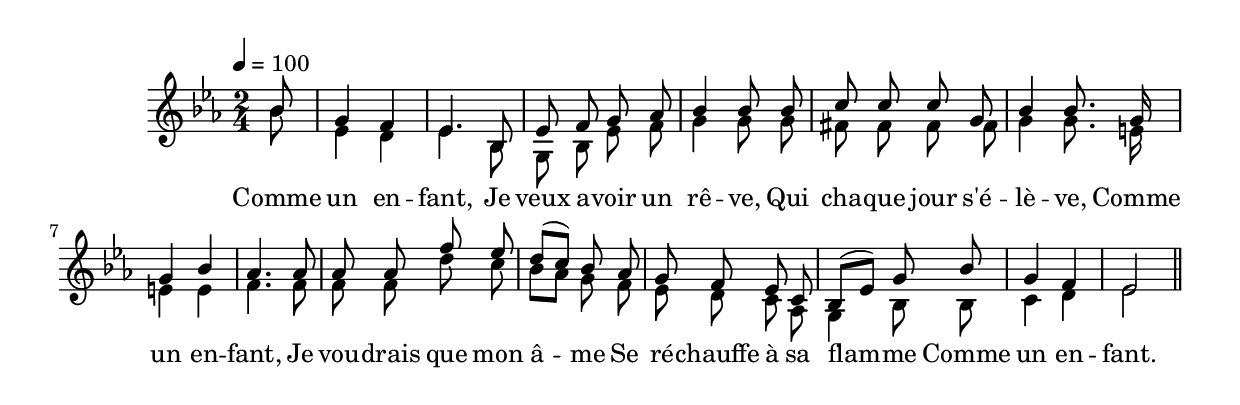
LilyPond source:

\version "2.16"
\include "italiano.ly"

\header {
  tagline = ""
  composer = ""
}                                        

MetriqueArmure = {
  \tempo 4=100
  \time 2/4
  \key mib \major
}

italique = { \override Score . LyricText #'font-shape = #'italic }

roman = { \override Score . LyricText #'font-shape = #'roman }

MusiqueI = \relative do'' {
  \partial 8 sib8
  sol4 fa
  mib4. sib8
  mib8 fa sol lab
  sib4 sib8 sib
  do8 do do sol
  sib4 sib8. sol16
  sol4 sib
  lab4. lab8
  lab8 lab fa' mib
  re8[( do]) sib lab
  sol8 fa mib do
  sib8[( mib]) sol sib
  sol4 fa
  mib2 \bar "||"
}

MusiqueII = \relative do'' {
  \partial 8 sib8
  mib,4 re
  mib4. sib8
  sol8 sib mib fa
  sol4 sol8 sol
  fad8 fad fad fad
  sol4 sol8. mi16
  mi4 mi
  fa4. fa8
  fa8 fa re' do
  sib8[ lab] sol fa
  mib8 re do lab
  sol4 sib8 sib
  do4 re
  mib2
}

Paroles = \lyricmode {
  Comme un en -- fant,
  Je veux a -- voir un rê -- ve,
  Qui cha -- que jour s'é -- lè -- ve,
  Comme un en -- fant,
  Je vou -- drais que mon â -- me
  Se ré -- chauffe à sa flam -- me
  Comme un en -- fant.
}

\score{
    \new Staff <<
      \set Staff.midiInstrument = "flute"
      \set Staff.autoBeaming = ##f
      \new Voice = "theme" {\voiceOne
	\override Score.PaperColumn #'keep-inside-line = ##t
	\MetriqueArmure
	\MusiqueI
      }
      \new Voice = "accompagnement" {\voiceTwo
	\override Score.PaperColumn #'keep-inside-line = ##t
	\MusiqueII
      }
      \new Lyrics \lyricsto theme {
	\Paroles
      }                       
    >>
\layout{}
\midi{}
}
